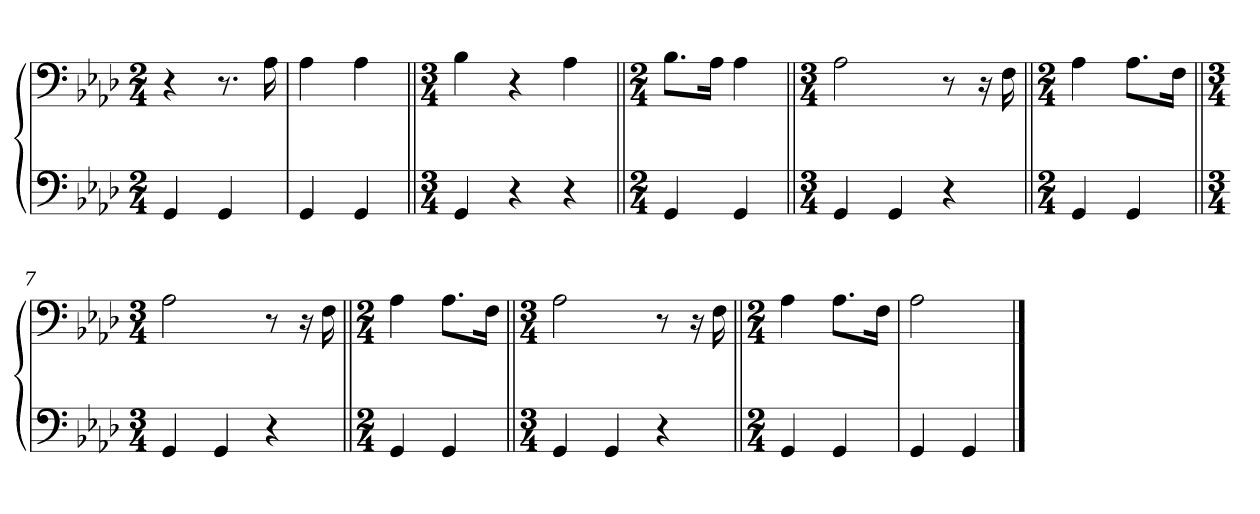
**kern	**kern
*part1	*part1
*staff2	*staff1
*clefF4	*clefF4
*k[b-e-a-d-]	*k[b-e-a-d-]
*M2/4	*M2/4
=1	=1
4GG/	4r
4GG/	8.r
.	16A-\
=2	=2
4GG/	4A-\
4GG/	4A-\
=3||	=3||
*M3/4	*M3/4
4GG/	4B-\
4r	4r
4r	4A-\
=4||	=4||
*M2/4	*M2/4
4GG/	8.B-\L
.	16A-\Jk
4GG/	4A-\
=5||	=5||
*M3/4	*M3/4
4GG/	2A-\
4GG/	.
4r	8r
.	16r
.	16F\
=6||	=6||
*M2/4	*M2/4
4GG/	4A-\
4GG/	8.A-\L
.	16F\Jk
=7||	=7||
*M3/4	*M3/4
4GG/	2A-\
4GG/	.
4r	8r
.	16r
.	16F\
=8||	=8||
*M2/4	*M2/4
4GG/	4A-\
4GG/	8.A-\L
.	16F\Jk
=9||	=9||
*M3/4	*M3/4
4GG/	2A-\
4GG/	.
4r	8r
.	16r
.	16F\
=10||	=10||
*M2/4	*M2/4
4GG/	4A-\
4GG/	8.A-\L
.	16F\Jk
=11	=11
4GG/	2A-\
4GG/	.
==	==
*-	*-
